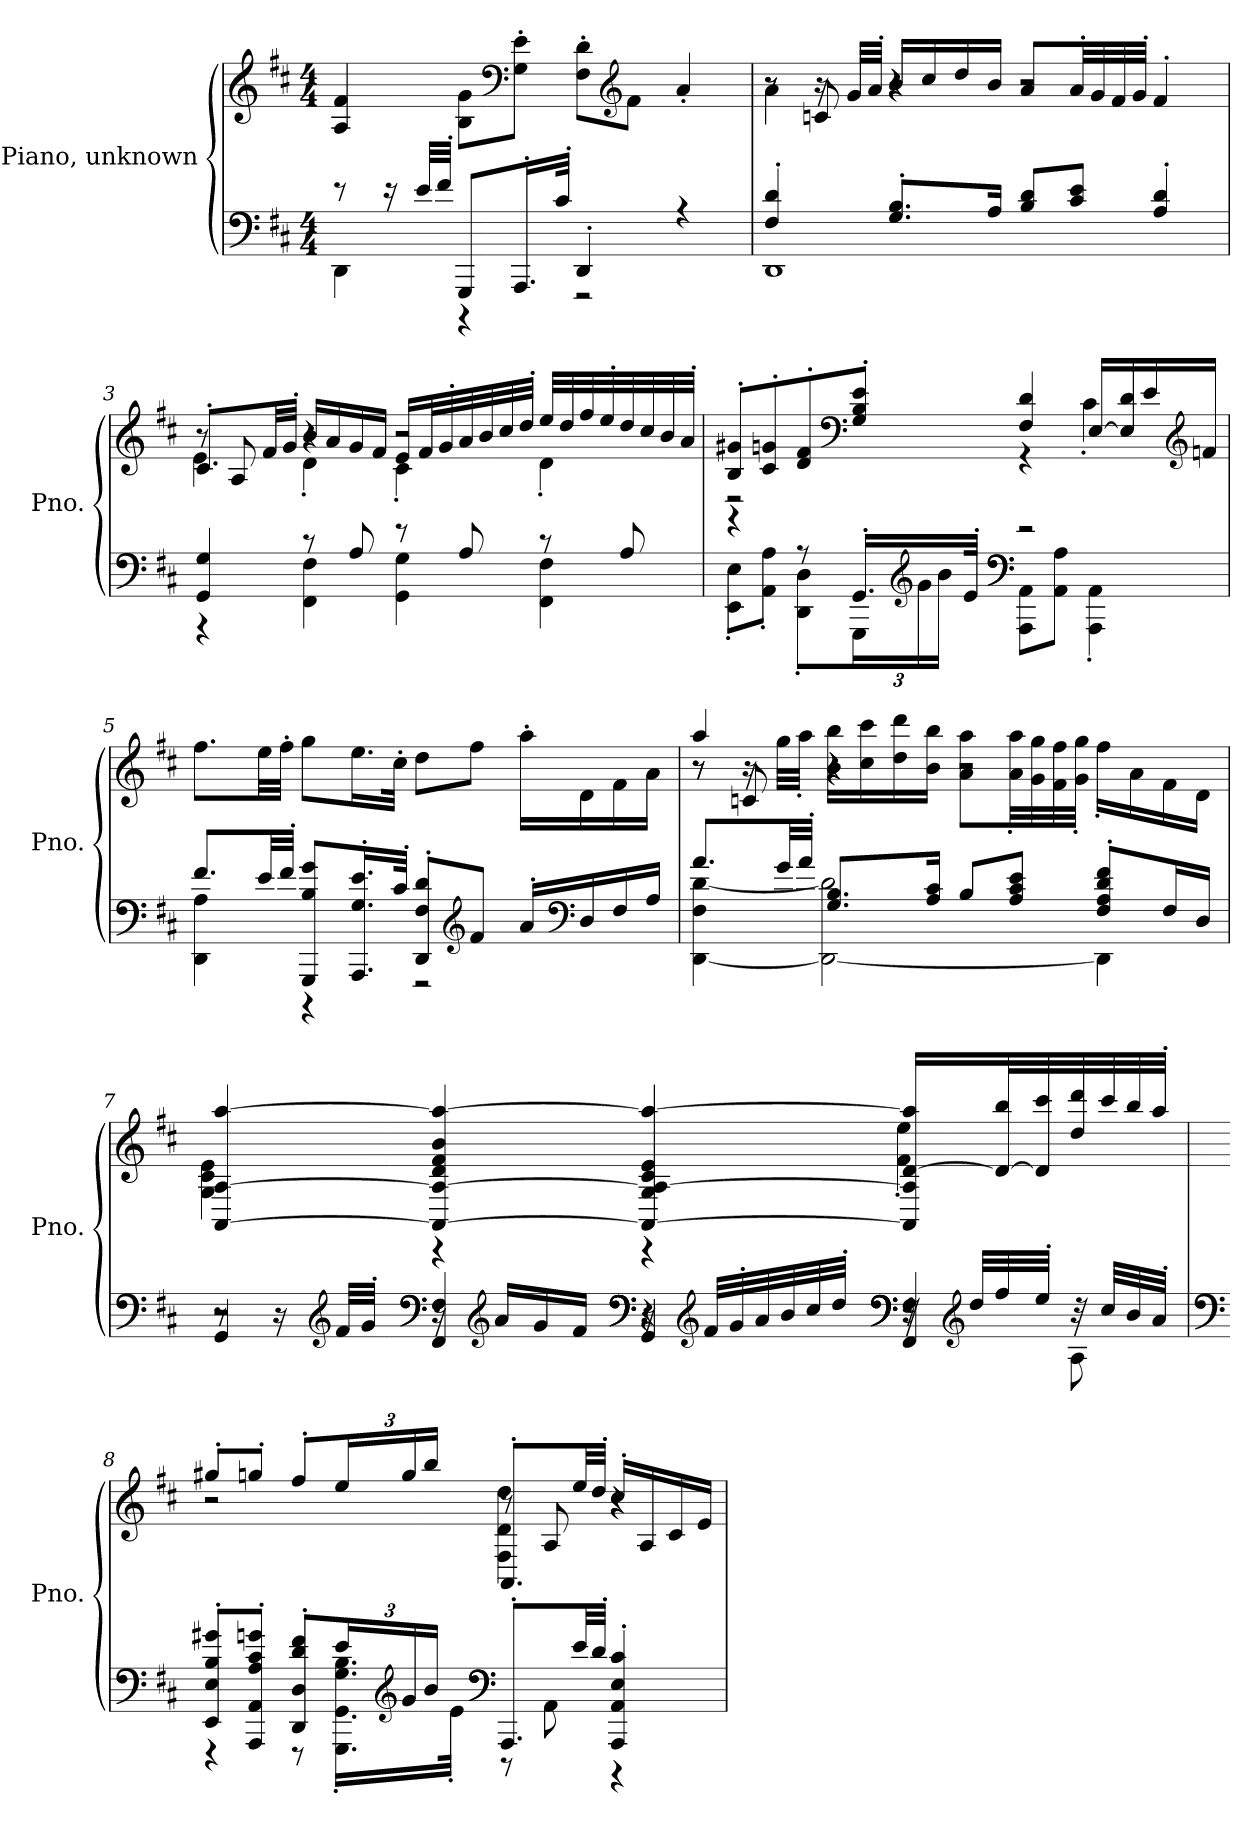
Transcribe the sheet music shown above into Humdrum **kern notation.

**kern	**kern
*part1	*part1
*staff2	*staff1
*I"Piano, unknown	*
*I'Pno.	*
*clefF4	*clefG2
*k[f#c#]	*k[f#c#]
*M4/4	*M4/4
*MM120	*MM120
=1	=1
*^	*
8r	4DD\	4A/ 4f#/
16r	.	.
32e/LLL	.	.
32f#'/JJJ	.	.
8GGG/L	4r	8B\ 8g\L
*	*	*clefF4
16.AAA'/L	.	8G\' 8e\'J
32c#'/JJk	.	.
4DD'/	2r	8F#\' 8d\'L
*	*	*clefG2
.	.	8f#\J
4r	.	4a'/
=2	=2	=2
*	*	*^
*	*	*	*^
4F#/' 4d/'	1DD	8r	4a\	8r
.	.	16r	.	8cn/
.	.	32g/LLL	.	.
.	.	32a'/JJJ	.	.
8.G/' 8.B/'L	.	16b/LL	4r	4r
.	.	16cc#/	.	.
.	.	16dd/	.	.
16A/Jk	.	16b/JJ	.	.
8B/ 8d/L	.	8a/L	2r	2r
8c#/ 8e/J	.	32a'/LL	.	.
.	.	32g/	.	.
.	.	32f#/	.	.
.	.	32g'/JJJ	.	.
4A/' 4d/'	.	4f#'/	.	.
!!LO:LB:g=z	!!	!!
=3	=3	=3	=3	=3
4GG/ 4G/	4r	8.c#'/L	4e\	8r
.	.	.	.	8A/
.	.	32f#/LL	.	.
.	.	32g'/JJJ	.	.
8r	4FF#\ 4F#\	16b/LL	4d'\	4r
.	.	16a/	.	.
8A/	.	16g/	.	.
.	.	16f#/JJ	.	.
8r	4GG\ 4G\	16e/LL	4c#'\	2r
.	.	32f#/L	.	.
.	.	32g'/	.	.
8A/	.	32a/	.	.
.	.	32b/	.	.
.	.	32cc#/	.	.
.	.	32dd'/JJJ	.	.
8r	4FF#\ 4F#\	32ee/LLL	4d'\	.
.	.	32dd/	.	.
.	.	32ff#/	.	.
.	.	32ee'/	.	.
8A/	.	32dd/	.	.
.	.	32cc#/	.	.
.	.	32b/	.	.
.	.	32a'/JJJ	.	.
*	*	*	*v	*v
!!LO:LB:g=z
=4	=4	=4	=4
4r	8EE\' 8E\'L	8B/' 8g#X/'L	2r
.	8AA\' 8A\'J	8c#/' 8gn/'	.
8r	8DD\' 8D\'L	8d/' 8f#/'	.
*	*	*clefF4	*
*	*Xbrackettup	*	*
16.GG'/LL	24GGG\L	8G/' 8B/' 8e/'J	.
*clefG2	*	*	*
.	24g\	.	.
.	24b\JJ	.	.
32e'/JJk	.	.	.
*clefF4	*	*	*
2r	8AAA\ 8AA\L	4F#/ 4d/	4r
.	8AA\ 8A\J	.	.
.	4AAA\' 4AA\'	[16E/LL	4c#'\
.	.	16E/] 16d/	.
.	.	16e/	.
*	*	*clefG2	*
.	.	16fn/JJ	.
*	*	*v	*v
=5	=5	=5
8.f#/L	4DD\ 4A\	8.ff#\L
32e/LL	.	32ee\LL
32f#'/JJJ	.	32ff#'\JJJ
8GGG/ 8B/ 8g/L	4r	8gg\L
16.AAA/' 16.G/' 16.e/'L	.	16.ee\L
32c#'/JJk	.	32cc#'\JJk
8DD/' 8F#/' 8d/'L	2r	8dd\L
*clefG2	*	*
8f#/J	.	8ff#\J
16a'/LL	.	16aa'\LL
*clefF4	*	*
16D/	.	16d\
16F#/	.	16f#\
16A/JJ	.	16a\JJ
!!LO:LB:g=z
=6	=6	=6
*	*	*^
*	*	*	*^
8.a/L	[4DD\ 4F#\ [4d\	4aa/	8r	8r
.	.	.	16r	8cn/
32g/LL	.	.	32gg\LLL	.
32a'/JJJ	.	.	32aa'\JJJ	.
8.G/ 8.B/L	2DD\_ 2d\]	4r	16b\ 16bb\LL	4r
.	.	.	16cc#\ 16ccc#\	.
.	.	.	16dd\ 16ddd\	.
16A/ 16c#/Jk	.	.	16b\ 16bb\JJ	.
8B/L	.	2r	8a\ 8aa\L	2r
8A/ 8c#/ 8e/J	.	.	32a\' 32aa\'LL	.
.	.	.	32g\ 32gg\	.
.	.	.	32f#\ 32ff#\	.
.	.	.	32g\' 32gg\'JJJ	.
8F#/' 8A/' 8d/' 8f#/'L	4DD\]	.	16ff#'\LL	.
.	.	.	16a\	.
16F#/L	.	.	16f#\	.
16D/JJ	.	.	16d\JJ	.
*	*	*	*v	*v
!!LO:LB:g=z
=7	=7	=7	=7
*	*^	*	*
8r	2r	4GG/	[4AA/ [4A/ [4aa/	4G\ 4c#\ 4e\
16r	.	.	.	.
*clefG2	*	*	*	*
32f#/LLL	.	.	.	.
32g'/JJJ	.	.	.	.
*clefF4	*	*	*	*
16r	.	4FF#/ 4F#/	4AA/_ 4A/_ 4d/ 4f#/ 4b/ 4aa/_	4r
*clefG2	*	*	*	*
16a/LL	.	.	.	.
16g/	.	.	.	.
16f#/JJ	.	.	.	.
*clefF4	*	*	*	*
16r	4r	4GG/	4AA/_ 4G/ 4A/_ 4c#/ 4e/ 4aa/_	4r
*clefG2	*	*	*	*
32f#/LLL	.	.	.	.
32g'/	.	.	.	.
32a/	.	.	.	.
32b/	.	.	.	.
32cc#/	.	.	.	.
32dd'/JJJ	.	.	.	.
*clefF4	*	*	*	*
32r	8r	4FF#/ 4F#/	16AA/] 16A/] [16d/ 16aa/]LL	4f#\' 4ee\'
*clefG2	*	*	*	*
32dd/LLL	.	.	.	.
32ff#/	.	.	32d/_ 32bb/L	.
32ee'/JJJ	.	.	32d/] 32ccc#/	.
32r	8A\	.	32dd/ 32ddd/	.
32cc#/LLL	.	.	32ccc#/	.
32b/	.	.	32bb/	.
32a'/JJJ	.	.	32aa'/JJJ	.
*v	*v	*v	*	*
*	*v	*v
!!LO:LB:g=z
=8	=8
*clefF4	*
*^	*^
*	*	*	*^
8EE/' 8E/' 8B/' 8g#X/'L	4r	8gg#X'/L	2r	2r
8AAA/' 8AA/' 8A/' 8c#/' 8gn/'J	.	8ggn'/J	.	.
8DD/' 8D/' 8d/' 8f#/'L	8r	8ff#'/L	.	.
*	*	*Xbrackettup	*	*
24e/L	16.GGG\' 16.GG\' 16.G\' 16.B\'LL	24ee/L	.	.
*clefG2	*	*	*	*
24g/	.	24gg/	.	.
24b/JJ	.	24bb/JJ	.	.
.	32e'\JJk	.	.	.
*clefF4	*	*	*	*
8.AAA'/L	8r	8.AA'/L	4F#\ 4d\ 4dd\	8r
.	8AA\	.	.	8A/
32e/LL	.	32ee/LL	.	.
32d'/JJJ	.	32dd'/JJJ	.	.
4AAA/' 4AA/' 4E/' 4c#/'	4r	16cc#'/LL	4r	4r
.	.	16A/	.	.
.	.	16c#/	.	.
.	.	16e/JJ	.	.
*v	*v	*	*	*
*	*v	*v	*v
=	=
*-	*-
